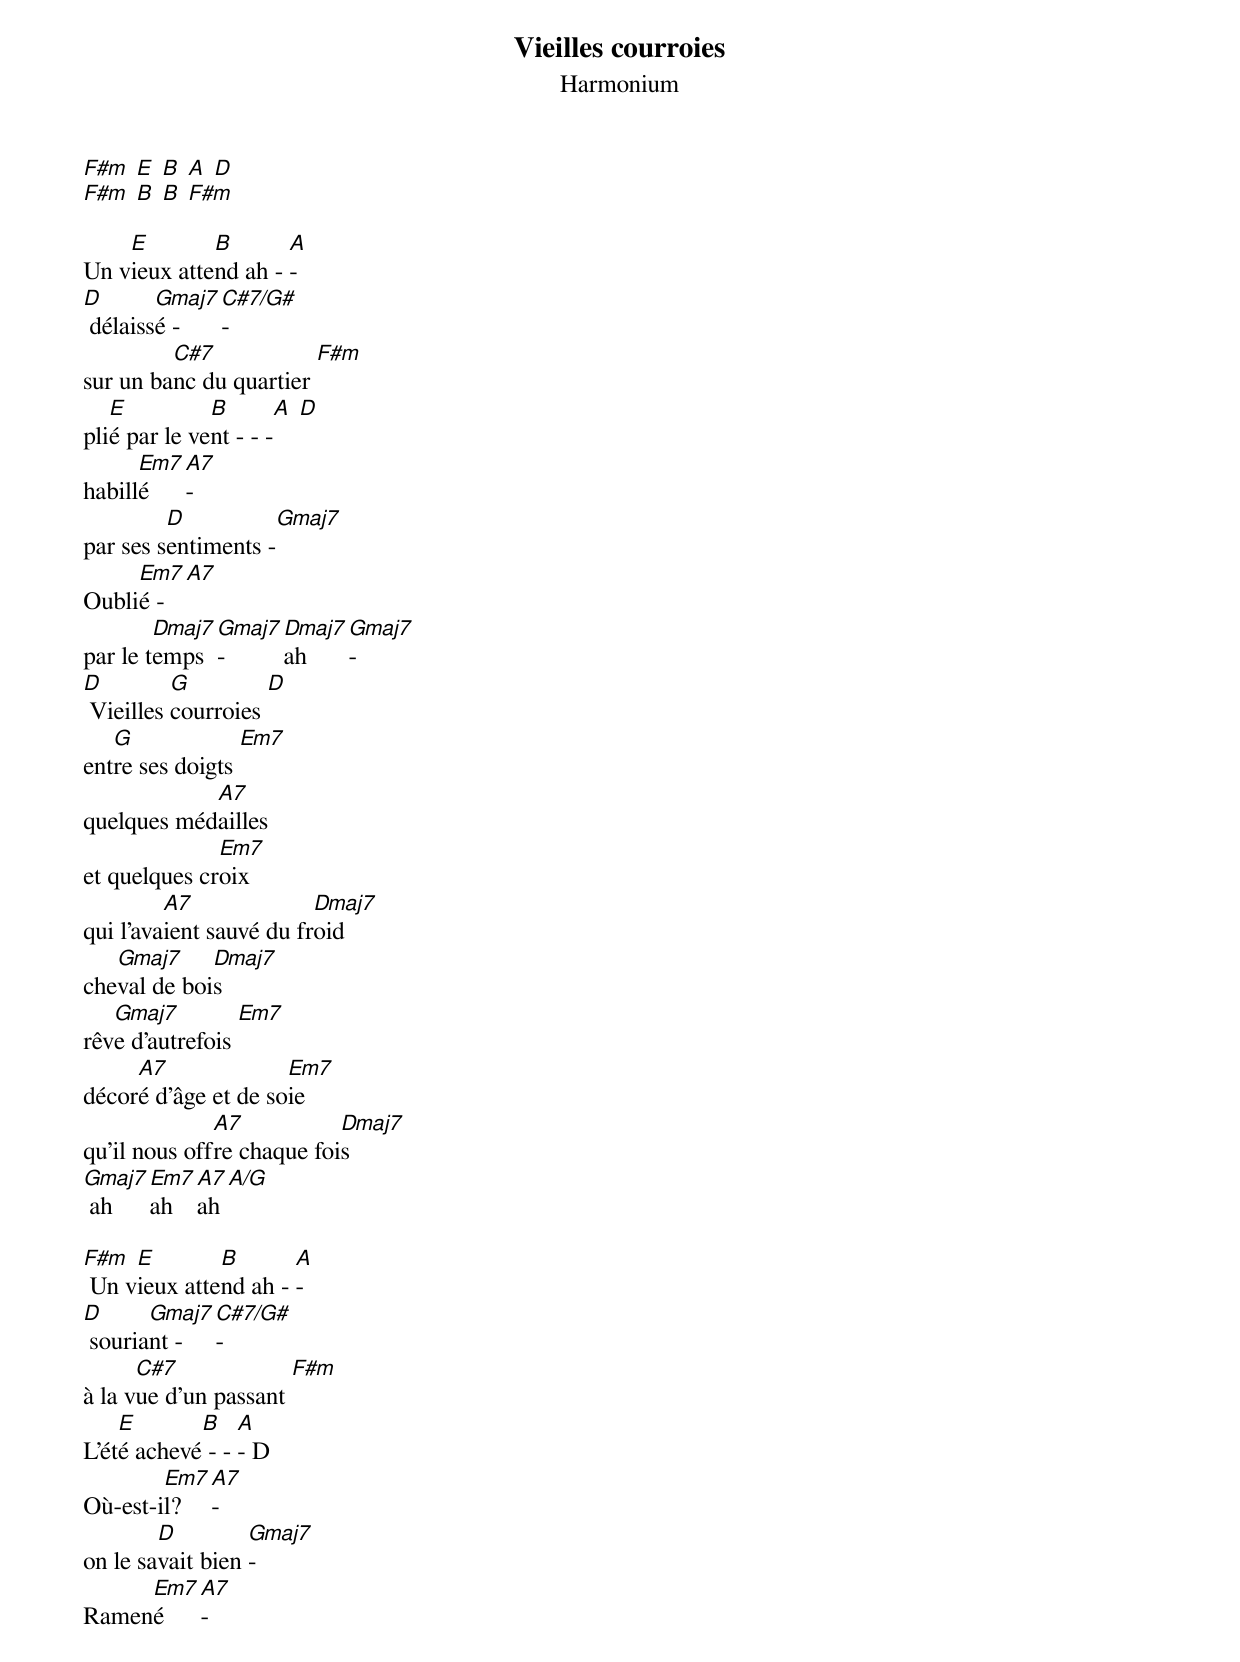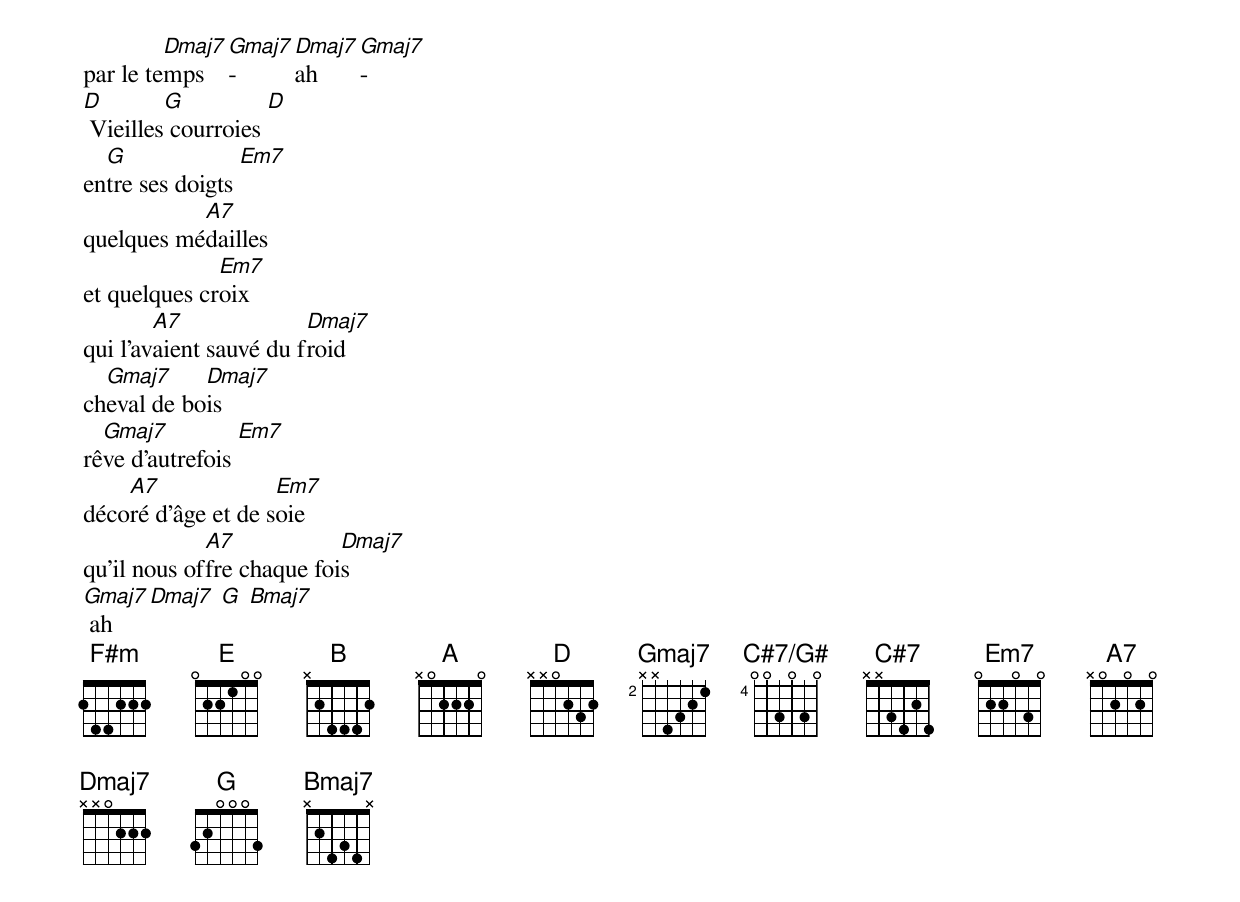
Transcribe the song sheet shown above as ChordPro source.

{title:Vieilles courroies}
{st:Harmonium}

{define: C#7/G# base-fret 4 frets 0 0 3 0 3 0 }

[F#m] [E] [B] [A] [D]
[F#m] [B] [B] [F#m]

Un v[E]ieux atte[B]nd ah - [A]-
[D] délaiss[Gmaj7]é - [C#7/G#]-
sur un ba[C#7]nc du quartier [F#m]
pli[E]é par le ve[B]nt - - -[A] [D]
habill[Em7]é [A7]-
par ses s[D]entiments -[Gmaj7]
Oubli[Em7]é -[A7]
par le t[Dmaj7]emps [Gmaj7]- [Dmaj7]ah [Gmaj7]-
[D] Vieilles [G]courroies [D]
ent[G]re ses doigts [Em7]
quelques méd[A7]ailles
et quelques cr[Em7]oix
qui l'ava[A7]ient sauvé du fr[Dmaj7]oid
che[Gmaj7]val de boi[Dmaj7]s
rêv[Gmaj7]e d'autrefois [Em7]
décor[A7]é d'âge et de so[Em7]ie
qu'il nous off[A7]re chaque foi[Dmaj7]s
[Gmaj7] ah [Em7]ah [A7]ah [A/G]

[F#m] Un v[E]ieux atte[B]nd ah - [A]-
[D] souria[Gmaj7]nt - [C#7/G#]-
à la v[C#7]ue d'un passant [F#m]
L'ét[E]é achevé[B] - - [A]- D
Où-est-i[Em7]l? [A7]-
on le sa[D]vait bien [Gmaj7]-
Ramen[Em7]é [A7]-
par le te[Dmaj7]mps [Gmaj7]- [Dmaj7]ah [Gmaj7]-
[D] Vieilles[G] courroies [D]
en[G]tre ses doigts [Em7]
quelques mé[A7]dailles
et quelques cr[Em7]oix
qui l'av[A7]aient sauvé du f[Dmaj7]roid
ch[Gmaj7]eval de bo[Dmaj7]is
rê[Gmaj7]ve d'autrefois [Em7]
déco[A7]ré d'âge et de s[Em7]oie
qu'il nous of[A7]fre chaque foi[Dmaj7]s
[Gmaj7] ah [Dmaj7] [G] [Bmaj7]
